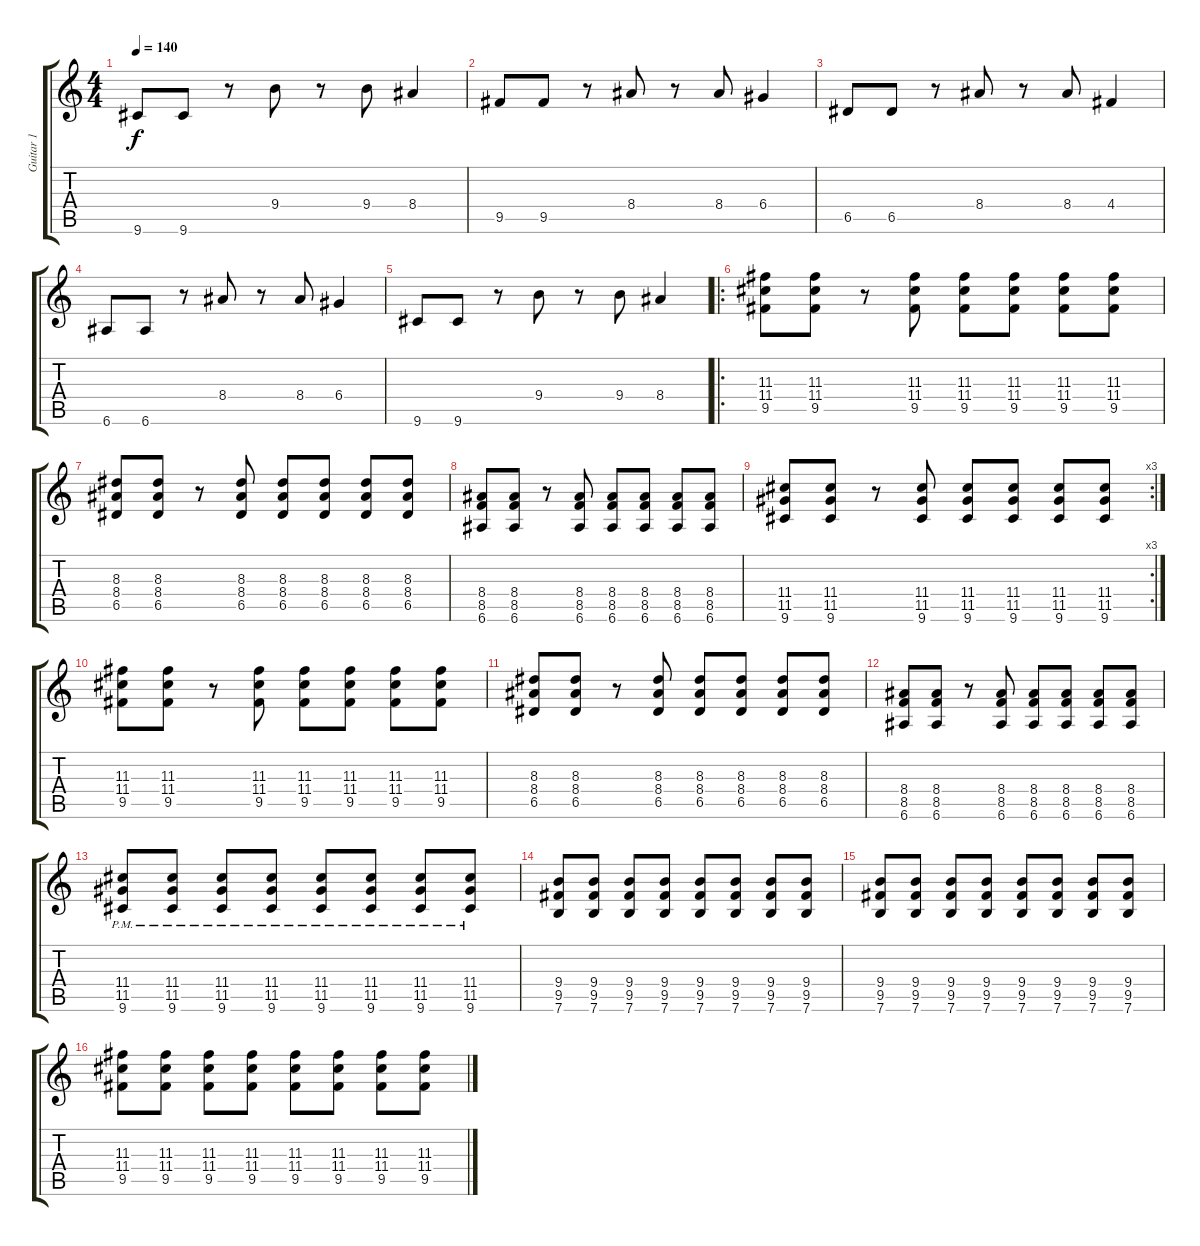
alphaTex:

\track ("Guitar 1" "Guitar 1") {instrument electricguitarclean}
\staff {score tabs}
\tuning (E4 B3 G3 D3 A2 E2) {hide}
\ts (4 4)
\tempo 140
\clef g2
\ks c
9.6.8{dy f} 9.6.8 r.8 9.4.8 r.8 9.4.8 8.4.4 |
9.5.8{instrument electricguitarclean} 9.5.8 r.8 8.4.8 r.8 8.4.8 6.4.4 |
6.5.8 6.5.8 r.8 8.4.8 r.8 8.4.8 4.4.4 |
6.6.8 6.6.8 r.8 8.4.8 r.8 8.4.8 6.4.4 |
9.6.8 9.6.8 r.8 9.4.8 r.8 9.4.8 8.4.4 |
\ro
(11.3 11.4 9.5).8 (11.3 11.4 9.5).8 r.8 (11.3 11.4 9.5).8 (11.3 11.4 9.5).8 (11.3 11.4 9.5).8 (11.3 11.4 9.5).8 (11.3 11.4 9.5).8 |
(8.3 8.4 6.5).8 (8.3 8.4 6.5).8 r.8 (8.3 8.4 6.5).8 (8.3 8.4 6.5).8 (8.3 8.4 6.5).8 (8.3 8.4 6.5).8 (8.3 8.4 6.5).8 |
(8.4 8.5 6.6).8 (8.4 8.5 6.6).8 r.8 (8.4 8.5 6.6).8 (8.4 8.5 6.6).8 (8.4 8.5 6.6).8 (8.4 8.5 6.6).8 (8.4 8.5 6.6).8 |
\rc 3
(11.4 11.5 9.6).8 (11.4 11.5 9.6).8 r.8 (11.4 11.5 9.6).8 (11.4 11.5 9.6).8 (11.4 11.5 9.6).8 (11.4 11.5 9.6).8 (11.4 11.5 9.6).8 |
(11.3 11.4 9.5).8 (11.3 11.4 9.5).8 r.8 (11.3 11.4 9.5).8 (11.3 11.4 9.5).8 (11.3 11.4 9.5).8 (11.3 11.4 9.5).8 (11.3 11.4 9.5).8 |
(8.3 8.4 6.5).8 (8.3 8.4 6.5).8 r.8 (8.3 8.4 6.5).8 (8.3 8.4 6.5).8 (8.3 8.4 6.5).8 (8.3 8.4 6.5).8 (8.3 8.4 6.5).8 |
(8.4 8.5 6.6).8 (8.4 8.5 6.6).8 r.8 (8.4 8.5 6.6).8 (8.4 8.5 6.6).8 (8.4 8.5 6.6).8 (8.4 8.5 6.6).8 (8.4 8.5 6.6).8 |
(11.4{pm} 11.5{pm} 9.6{pm}).8 (11.4{pm} 11.5{pm} 9.6{pm}).8 (11.4{pm} 11.5{pm} 9.6{pm}).8 (11.4{pm} 11.5{pm} 9.6{pm}).8 (11.4{pm} 11.5{pm} 9.6{pm}).8 (11.4{pm} 11.5{pm} 9.6{pm}).8 (11.4{pm} 11.5{pm} 9.6{pm}).8 (11.4{pm} 11.5 9.6{pm}).8 |
(9.4 9.5 7.6).8{instrument distortionguitar} (9.4 9.5 7.6).8 (9.4 9.5 7.6).8 (9.4 9.5 7.6).8 (9.4 9.5 7.6).8 (9.4 9.5 7.6).8 (9.4 9.5 7.6).8 (9.4 9.5 7.6).8 |
(9.4 9.5 7.6).8 (9.4 9.5 7.6).8 (9.4 9.5 7.6).8 (9.4 9.5 7.6).8 (9.4 9.5 7.6).8 (9.4 9.5 7.6).8 (9.4 9.5 7.6).8 (9.4 9.5 7.6).8 |
(11.3 11.4 9.5).8 (11.3 11.4 9.5).8 (11.3 11.4 9.5).8 (11.3 11.4 9.5).8 (11.3 11.4 9.5).8 (11.3 11.4 9.5).8 (11.3 11.4 9.5).8 (11.3 11.4 9.5).8
